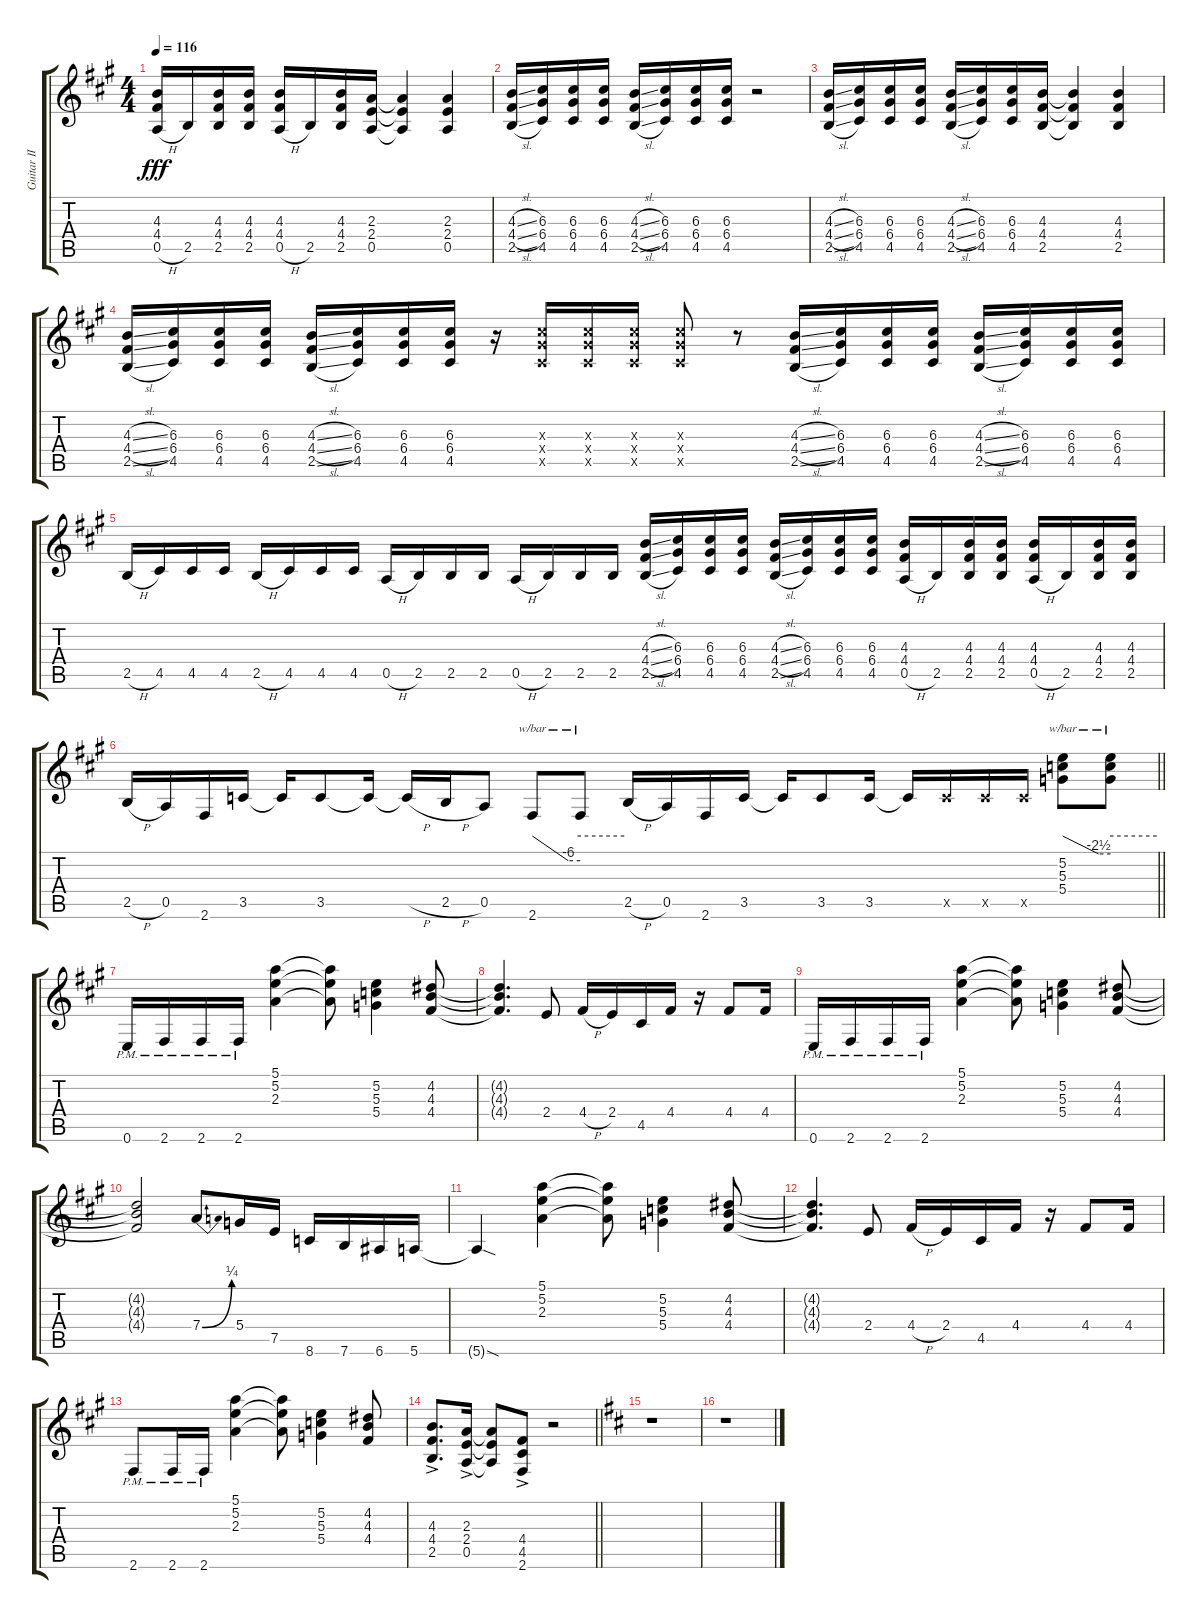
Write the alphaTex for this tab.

\track ("Guitar II" "Guitar II") {instrument distortionguitar}
\staff {score tabs}
\tuning (E4 B3 G3 D3 A2 E2) {hide}
\ts (4 4)
\tempo 116
\clef g2
\ks a
(4.3 4.4 0.5{h}).16{dy fff} 2.5.16 (4.3 4.4 2.5).16 (4.3 4.4 2.5).16 (4.3 4.4 0.5{h}).16 2.5.16 (4.3 4.4 2.5).16 (2.3 2.4 0.5).16 (2.3{t} 2.4{t} 0.5{t}).4 (2.3 2.4 0.5).4 |
(4.3{sl} 4.4{sl} 2.5{sl}).16 (6.3 6.4 4.5).16 (6.3 6.4 4.5).16 (6.3 6.4 4.5).16 (4.3{sl} 4.4{sl} 2.5{sl}).16 (6.3 6.4 4.5).16 (6.3 6.4 4.5).16 (6.3 6.4 4.5).16 r.2 |
(4.3{sl} 4.4{sl} 2.5{sl}).16 (6.3 6.4 4.5).16 (6.3 6.4 4.5).16 (6.3 6.4 4.5).16 (4.3{sl} 4.4{sl} 2.5{sl}).16 (6.3 6.4 4.5).16 (6.3 6.4 4.5).16 (4.3 4.4 2.5).16 (4.3{t} 4.4{t} 2.5{t}).4 (4.3 4.4 2.5).4 |
(4.3{sl} 4.4{sl} 2.5{sl}).16 (6.3 6.4 4.5).16 (6.3 6.4 4.5).16 (6.3 6.4 4.5).16 (4.3{sl} 4.4{sl} 2.5{sl}).16 (6.3 6.4 4.5).16 (6.3 6.4 4.5).16 (6.3 6.4 4.5).16 r.16 (6.3{x} 6.4{x} 4.5{x}).16 (6.3{x} 6.4{x} 4.5{x}).16 (6.3{x} 6.4{x} 4.5{x}).16 (6.3{x} 6.4{x} 4.5{x}).8 r.8 (4.3{sl} 4.4{sl} 2.5{sl}).16 (6.3 6.4 4.5).16 (6.3 6.4 4.5).16 (6.3 6.4 4.5).16 (4.3{sl} 4.4{sl} 2.5{sl}).16 (6.3 6.4 4.5).16 (6.3 6.4 4.5).16 (6.3 6.4 4.5).16 |
2.5{h}.16 4.5.16 4.5.16 4.5.16 2.5{h}.16 4.5.16 4.5.16 4.5.16 0.5{h}.16 2.5.16 2.5.16 2.5.16 0.5{h}.16 2.5.16 2.5.16 2.5.16 (4.3{sl} 4.4{sl} 2.5{sl}).16 (6.3 6.4 4.5).16 (6.3 6.4 4.5).16 (6.3 6.4 4.5).16 (4.3{sl} 4.4{sl} 2.5{sl}).16 (6.3 6.4 4.5).16 (6.3 6.4 4.5).16 (6.3 6.4 4.5).16 (4.3 4.4 0.5{h}).16 2.5.16 (4.3 4.4 2.5).16 (4.3 4.4 2.5).16 (4.3 4.4 0.5{h}).16 2.5.16 (4.3 4.4 2.5).16 (4.3 4.4 2.5).16 |
\barLineRight lightlight
2.5{h}.16 0.5.16 2.6.16 3.5.16 3.5{t}.16 3.5.8 3.5{t}.16 3.5{h t}.16 2.5{h}.16 0.5.8 2.6.8{tbe (custom default 0 0 45 -24 60 -24)} 2.6{t}.8{tbe (hold default 0 0 60 0)} 2.5{h}.16 0.5.16 2.6.16 3.5.16 3.5{t}.16 3.5.8 3.5.16 3.5{t}.16 3.5{x}.16 3.5{x}.16 3.5{x}.16 (5.2 5.3 5.4).8{tbe (custom default 0 0 45 -10 60 -10)} (5.2{t} 5.3{t} 5.4{t}).8{tbe (hold default 0 0 60 0)} |
0.6{pm}.16 2.6{pm}.16 2.6{pm}.16 2.6{pm}.16 (5.1 5.2 2.3).4 (5.1{t} 5.2{t} 2.3{t}).8 (5.2 5.3 5.4).4 (4.2 4.3 4.4).8 |
(4.2{t} 4.3{t} 4.4{t}).4{d} 2.4.8 4.4{h}.16 2.4.16 4.5.16 4.4.16 r.16 4.4.8 4.4.16 |
0.6{pm}.16 2.6{pm}.16 2.6{pm}.16 2.6{pm}.16 (5.1 5.2 2.3).4 (5.1{t} 5.2{t} 2.3{t}).8 (5.2 5.3 5.4).4 (4.2 4.3 4.4).8 |
(4.2{t} 4.3{t} 4.4{t}).2 7.4{be (bend 0 0 60 1)}.8 5.4.16 7.5.16 8.6.16 7.6.16 6.6.16 5.6.16 |
5.6{sod t}.4 (5.1 5.2 2.3).4 (5.1{t} 5.2{t} 2.3{t}).8 (5.2 5.3 5.4).4 (4.2 4.3 4.4).8 |
(4.2{t} 4.3{t} 4.4{t}).4{d} 2.4.8 4.4{h}.16 2.4.16 4.5.16 4.4.16 r.16 4.4.8 4.4.16 |
2.6{pm}.8 2.6{pm}.16 2.6{pm}.16 (5.1 5.2 2.3).4 (5.1{t} 5.2{t} 2.3{t}).8 (5.2 5.3 5.4).4 (4.2 4.3 4.4).8 |
\barLineRight lightlight
(4.3{ac} 4.4{ac} 2.5{ac}).8{d} (2.3{ac} 2.4{ac} 0.5{ac}).16 (2.3{t} 2.4{t} 0.5{t}).8 (4.4{ac} 4.5{ac} 2.6{ac}).8 r.2 |
\ks d
r.1 |
r.1
